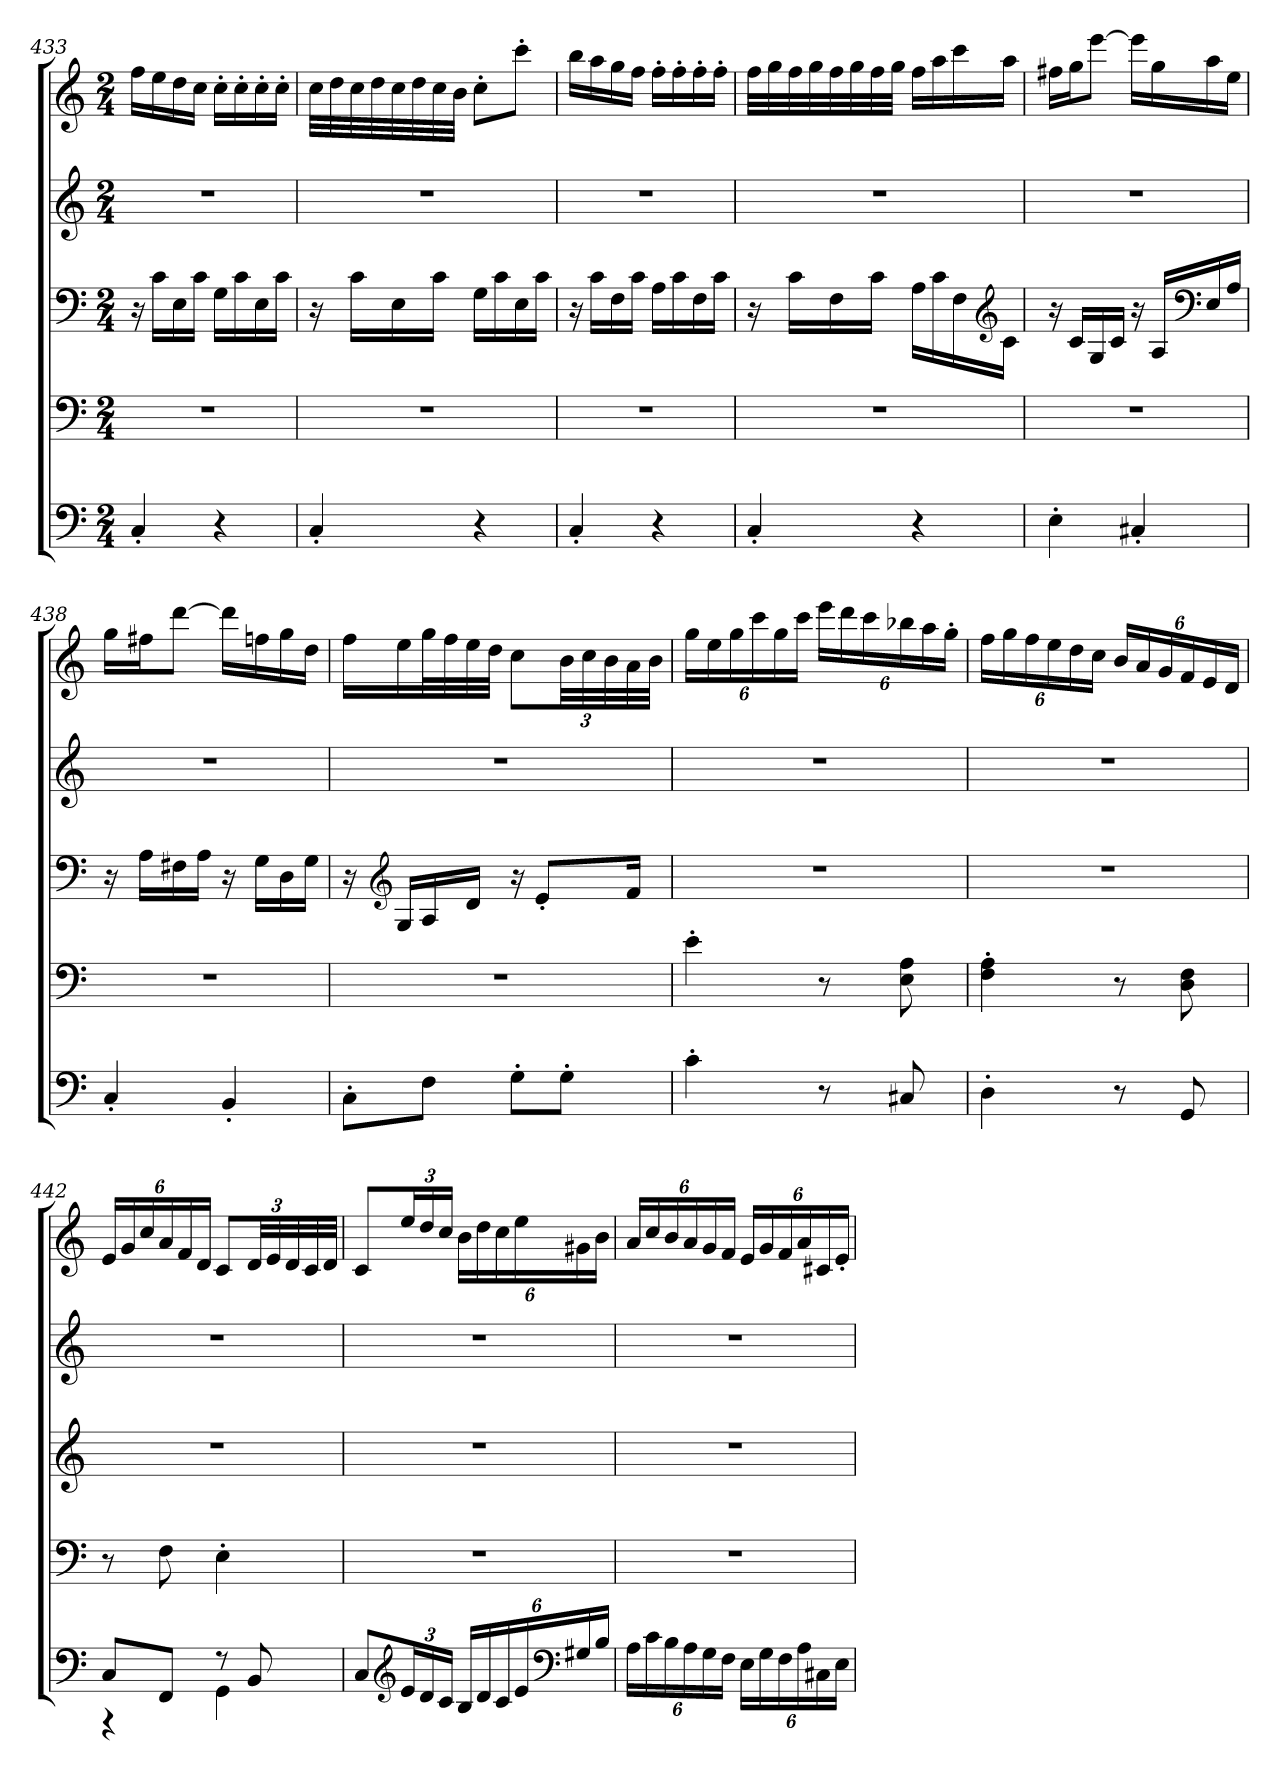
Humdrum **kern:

**kern	**kern	**kern	**kern	**kern
*part5	*part4	*part3	*part2	*part1
*staff5	*staff4	*staff3	*staff2	*staff1
*clefF4	*clefF4	*clefF4	*clefG2	*clefG2
*k[]	*k[]	*k[]	*k[]	*k[]
*M2/4	*M2/4	*M2/4	*M2/4	*M2/4
=433	=433	=433	=433	=433
4C'/	2r	16r	2r	16ff\LL
.	.	16c\LL	.	16ee\
.	.	16E\	.	16dd\
.	.	16c\JJ	.	16cc\JJ
4r	.	16G\LL	.	16cc'\LL
.	.	16c\	.	16cc'\
.	.	16E\	.	16cc'\
.	.	16c\JJ	.	16cc'\JJ
=434	=434	=434	=434	=434
4C'/	2r	16r	2r	32cc\LLL
.	.	.	.	32dd\
.	.	16c\LL	.	32cc\
.	.	.	.	32dd\
.	.	16E\	.	32cc\
.	.	.	.	32dd\
.	.	16c\JJ	.	32cc\
.	.	.	.	32b\JJJ
4r	.	16G\LL	.	8cc'\L
.	.	16c\	.	.
.	.	16E\	.	8ccc'\J
.	.	16c\JJ	.	.
=435	=435	=435	=435	=435
4C'/	2r	16r	2r	16bb\LL
.	.	16c\LL	.	16aa\
.	.	16F\	.	16gg\
.	.	16c\JJ	.	16ff\JJ
4r	.	16A\LL	.	16ff'\LL
.	.	16c\	.	16ff'\
.	.	16F\	.	16ff'\
.	.	16c\JJ	.	16ff'\JJ
!!LO:LB:g=z
=436	=436	=436	=436	=436
4C'/	2r	16r	2r	32ff\LLL
.	.	.	.	32gg\
.	.	16c\LL	.	32ff\
.	.	.	.	32gg\
.	.	16F\	.	32ff\
.	.	.	.	32gg\
.	.	16c\JJ	.	32ff\
.	.	.	.	32gg\JJJ
4r	.	16A\LL	.	16ff\LL
.	.	16c\	.	16aa\
.	.	16F\	.	16ccc\
*	*	*clefG2	*	*
.	.	16c\JJ	.	16aa\JJ
=437	=437	=437	=437	=437
4E'\	2r	16r	2r	16ff#X\LL
.	.	16c/LL	.	16gg\J
.	.	16G/	.	[8eee\J
.	.	16c/JJ	.	.
4C#X'/	.	16r	.	16eee\LL]
.	.	16A/LL	.	16gg\
*	*	*clefF4	*	*
.	.	16E/	.	16aa\
.	.	16A/JJ	.	16ee\JJ
=438	=438	=438	=438	=438
4C'/	2r	16r	2r	16gg\LL
.	.	16A\LL	.	16ff#X\J
.	.	16F#X\	.	[8ddd\J
.	.	16A\JJ	.	.
4BB'/	.	16r	.	16ddd\LL]
.	.	16G\LL	.	16ffn\
.	.	16D\	.	16gg\
.	.	16G\JJ	.	16dd\JJ
!!LO:PB:g=z
=439	=439	=439	=439	=439
8C'\L	2r	16r	2r	16ff\LL
*	*	*clefG2	*	*
.	.	16G/LL	.	16ee\
8F\J	.	16A/	.	32gg\L
.	.	.	.	32ff\
.	.	16d/JJ	.	32ee\
.	.	.	.	32dd\JJJ
8G'\L	.	16r	.	8cc\L
.	.	8e'/L	.	.
*	*	*	*	*Xbrackettup
*	*	*	*	*MM98
8G'\J	.	.	.	48b\LL
.	.	.	.	48cc\
.	.	.	.	48b\
.	.	16f/Jk	.	32a\
.	.	.	.	32b\JJJ
=440	=440	=440	=440	=440
*	*	*	*	*MM100
4c'\	4e'\	2r	2r	24gg\LL
.	.	.	.	24ee\
.	.	.	.	24gg\
.	.	.	.	24ccc\
.	.	.	.	24gg\
.	.	.	.	24ccc\JJ
8r	8r	.	.	24eee\LL
.	.	.	.	24ddd\
.	.	.	.	24ccc\
8C#X/	8E\ 8A\	.	.	24bb-X\
.	.	.	.	24aa\
.	.	.	.	24gg'\JJ
=441	=441	=441	=441	=441
4D'\	4F\' 4A\'	2r	2r	24ff\LL
.	.	.	.	24gg\
.	.	.	.	24ff\
.	.	.	.	24ee\
.	.	.	.	24dd\
.	.	.	.	24cc\JJ
8r	8r	.	.	24b/LL
.	.	.	.	24a/
.	.	.	.	24g/
8GG/	8D\ 8F\	.	.	24f/
.	.	.	.	24e/
.	.	.	.	24d/JJ
!!LO:LB:g=z
=442	=442	=442	=442	=442
*^	*	*	*	*
8C/L	4r	8r	2r	2r	24e/LL
.	.	.	.	.	24g/
.	.	.	.	.	24cc/
8FF/J	.	8F\	.	.	24a/
.	.	.	.	.	24f/
.	.	.	.	.	24d/JJ
8r	4GG\	4E'\	.	.	8c/L
*	*	*	*	*	*MM98
8BB/	.	.	.	.	48d/LL
.	.	.	.	.	48e/
.	.	.	.	.	48d/
.	.	.	.	.	32c/
.	.	.	.	.	32d/JJJ
*v	*v	*	*	*	*
=443	=443	=443	=443	=443
*	*	*	*	*MM100
8C/L	2r	2r	2r	8c/L
*clefG2	*	*	*	*
*Xbrackettup	*	*	*	*
24e/L	.	.	.	24ee/L
24d/	.	.	.	24dd/
24c/JJ	.	.	.	24cc/JJ
24B/LL	.	.	.	24b\LL
24d/	.	.	.	24dd\
24c/	.	.	.	24cc\
24e/	.	.	.	24ee\
*clefF4	*	*	*	*
24G#X/	.	.	.	24g#X\
24B/JJ	.	.	.	24b\JJ
=444	=444	=444	=444	=444
24A\LL	2r	2r	2r	24a/LL
24c\	.	.	.	24cc/
24B\	.	.	.	24b/
24A\	.	.	.	24a/
24G\	.	.	.	24g/
24F\JJ	.	.	.	24f/JJ
24E\LL	.	.	.	24e/LL
24G\	.	.	.	24g/
24F\	.	.	.	24f/
24A\	.	.	.	24a/
24C#X\	.	.	.	24c#X/
24E\JJ	.	.	.	24e'/JJ
=	=	=	=	=
*-	*-	*-	*-	*-
